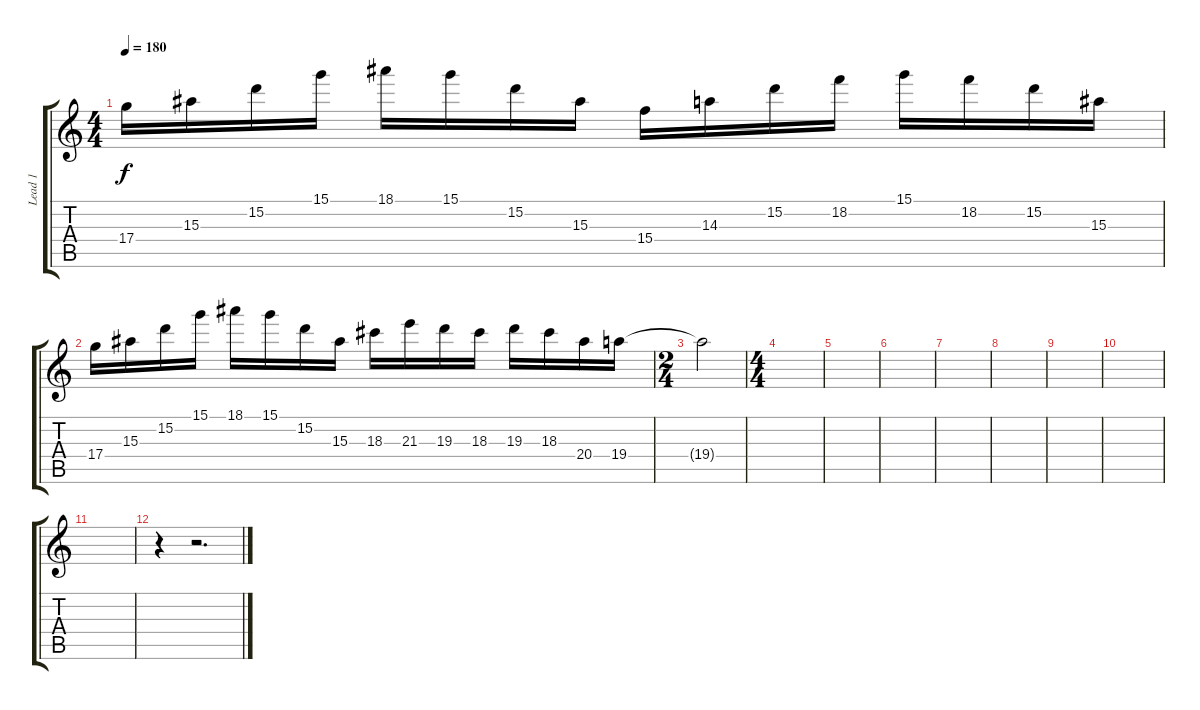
\track ("Lead 1" "Lead 1") {instrument distortionguitar}
\staff {score tabs}
\tuning (E4 B3 G3 D3 A2 E2) {hide}
\ts (4 4)
\tempo 180
\clef g2
\ks c
17.4.16{dy f} 15.3.16 15.2.16 15.1.16 18.1.16 15.1.16 15.2.16 15.3.16 15.4.16 14.3.16 15.2.16 18.2.16 15.1.16 18.2.16 15.2.16 15.3.16 |
17.4.16 15.3.16 15.2.16 15.1.16 18.1.16 15.1.16 15.2.16 15.3.16 18.3.16 21.3.16 19.3.16 18.3.16 19.3.16 18.3.16 20.4.16 19.4.16 |
\ts (2 4)
19.4{t}.2 |
\ts (4 4)
|
|
|
|
|
|
|
|
r.4 r.2{d}
